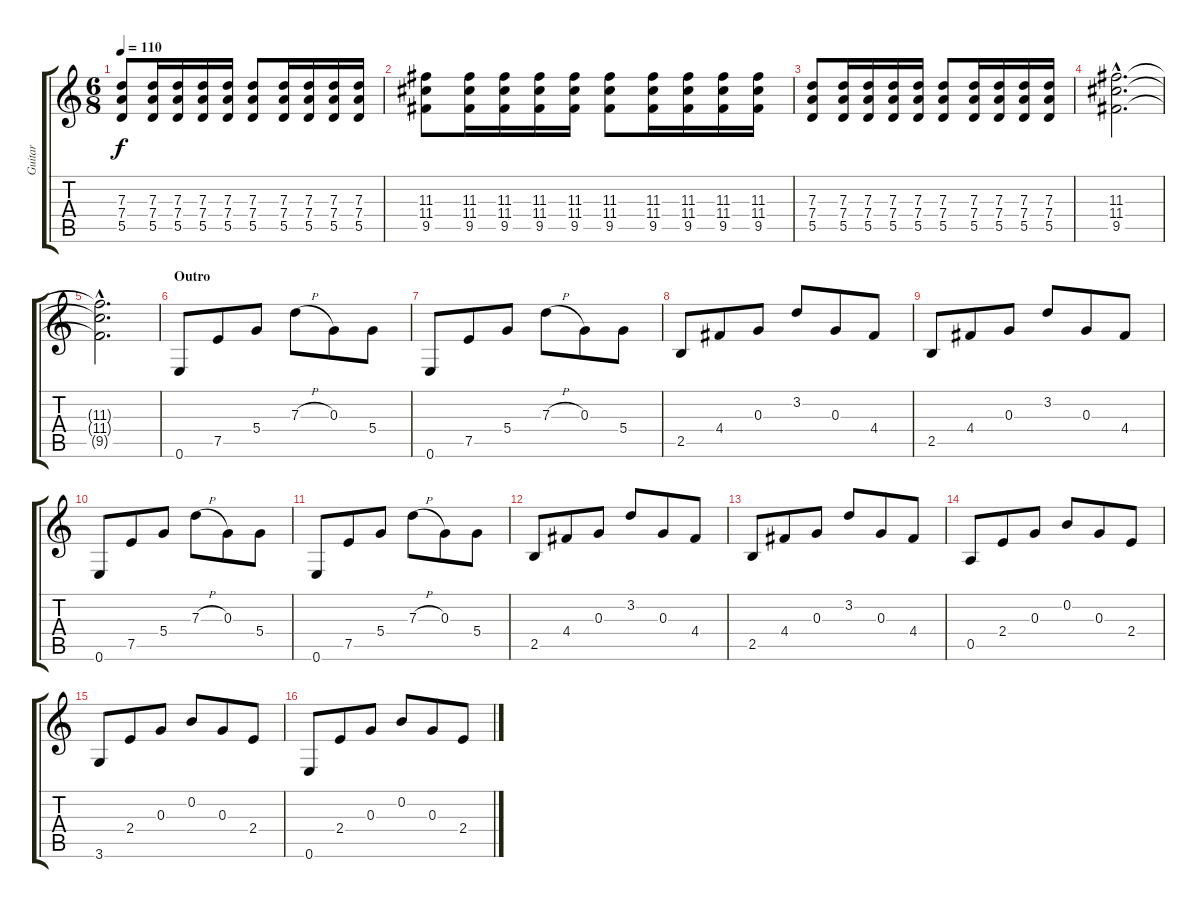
\track ("Guitar" "Guitar") {instrument acousticguitarnylon}
\staff {score tabs}
\tuning (E4 B3 G3 D3 A2 E2) {hide}
\ts (6 8)
\tempo 110
\clef g2
\ks c
(7.3 7.4 5.5).8{dy f} (7.3 7.4 5.5).16 (7.3 7.4 5.5).16 (7.3 7.4 5.5).16 (7.3 7.4 5.5).16 (7.3 7.4 5.5).8 (7.3 7.4 5.5).16 (7.3 7.4 5.5).16 (7.3 7.4 5.5).16 (7.3 7.4 5.5).16 |
(11.3 11.4 9.5).8 (11.3 11.4 9.5).16 (11.3 11.4 9.5).16 (11.3 11.4 9.5).16 (11.3 11.4 9.5).16 (11.3 11.4 9.5).8 (11.3 11.4 9.5).16 (11.3 11.4 9.5).16 (11.3 11.4 9.5).16 (11.3 11.4 9.5).16 |
(7.3 7.4 5.5).8 (7.3 7.4 5.5).16 (7.3 7.4 5.5).16 (7.3 7.4 5.5).16 (7.3 7.4 5.5).16 (7.3 7.4 5.5).8 (7.3 7.4 5.5).16 (7.3 7.4 5.5).16 (7.3 7.4 5.5).16 (7.3 7.4 5.5).16 |
(11.3{hac} 11.4{hac} 9.5{hac}).2{d} |
(11.3{hac t} 11.4{hac t} 9.5{hac t}).2{d} |
\section ("" "Outro")
0.6.8{balance 8 instrument acousticguitarnylon} 7.5.8 5.4.8 7.3{h}.8 0.3.8 5.4.8 |
0.6.8 7.5.8 5.4.8 7.3{h}.8 0.3.8 5.4.8 |
2.5.8 4.4.8 0.3.8 3.2.8 0.3.8 4.4.8 |
2.5.8 4.4.8 0.3.8 3.2.8 0.3.8 4.4.8 |
0.6.8 7.5.8 5.4.8 7.3{h}.8 0.3.8 5.4.8 |
0.6.8 7.5.8 5.4.8 7.3{h}.8 0.3.8 5.4.8 |
2.5.8 4.4.8 0.3.8 3.2.8 0.3.8 4.4.8 |
2.5.8 4.4.8 0.3.8 3.2.8 0.3.8 4.4.8 |
0.5.8 2.4.8 0.3.8 0.2.8 0.3.8 2.4.8 |
3.6.8 2.4.8 0.3.8 0.2.8 0.3.8 2.4.8 |
0.6.8 2.4.8 0.3.8 0.2.8 0.3.8 2.4.8
